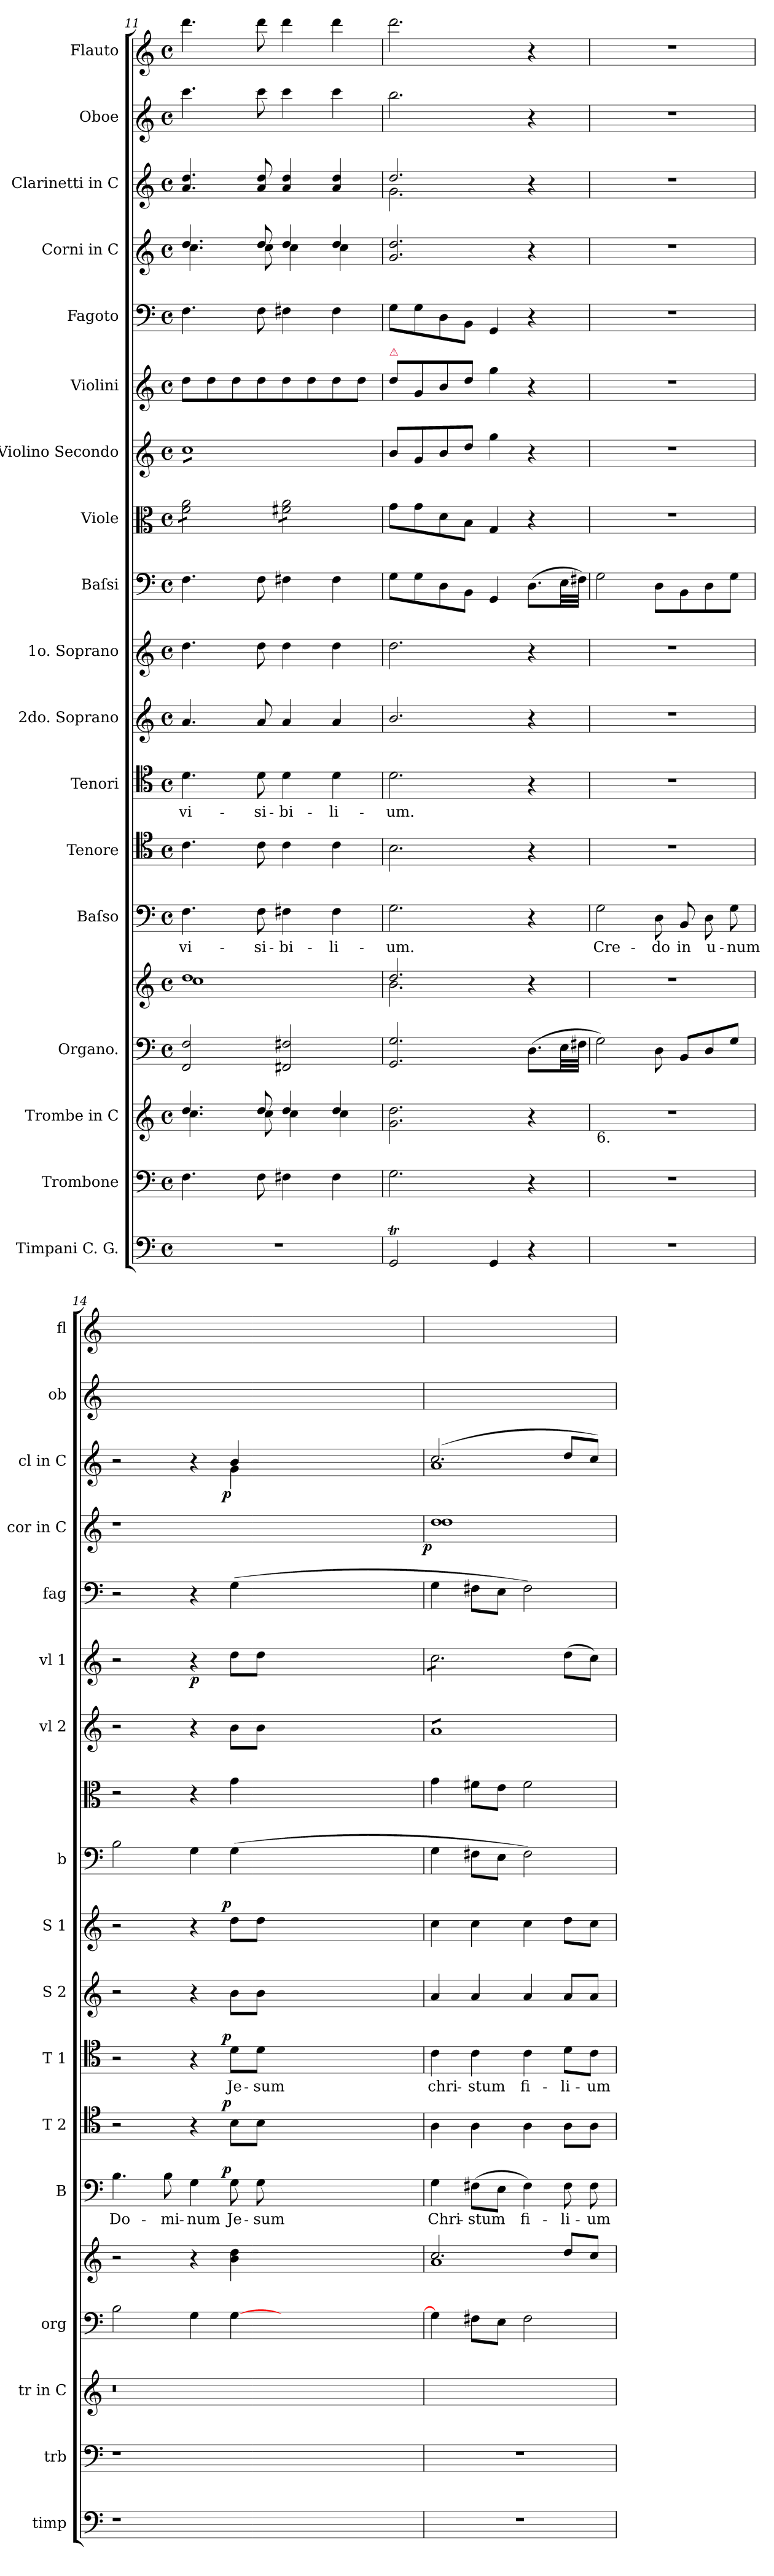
**kern	**kern	**kern	**kern	**kern	**kern	**text	**dynam	**kern	**dynam	**kern	**text	**dynam	**kern	**kern	**dynam	**kern	**kern	**kern	**kern	**dynam	**kern	**kern	**dynam	**kern	**dynam	**kern	**kern
*part18	*part17	*part16	*part15	*part15	*part14	*part14	*part14	*part13	*part13	*part12	*part12	*part12	*part11	*part10	*part10	*part9	*part8	*part7	*part6	*part6	*part5	*part4	*part4	*part3	*part3	*part2	*part1
*staff19	*staff18	*staff17	*staff16	*staff15	*staff14	*staff14	*staff14	*staff13	*staff13	*staff12	*staff12	*staff12	*staff11	*staff10	*staff10	*staff9	*staff8	*staff7	*staff6	*staff6	*staff5	*staff4	*staff4	*staff3	*staff3	*staff2	*staff1
*I"Timpani C. G.	*I"Trombone	*I"Trombe in C	*I"Organo.	*	*I"Baſso	*	*	*I"Tenore	*	*I"Tenori	*	*	*I"2do. Soprano	*I"1o. Soprano	*	*I"Baſsi	*I"Viole	*I"Violino Secondo	*I"Violini	*	*I"Fagoto	*I"Corni in C	*	*I"Clarinetti in C	*	*I"Oboe	*I"Flauto
*I'timp	*I'trb	*I'tr in C	*I'org	*	*I'B	*	*	*I'T 2	*	*I'T 1	*	*	*I'S 2	*I'S 1	*	*I'b	*	*I'vl 2	*I'vl 1	*	*I'fag	*I'cor in C	*	*I'cl in C	*	*I'ob	*I'fl
*clefF4	*clefF4	*clefG2	*clefF4	*clefG2	*clefF4	*	*	*clefC4	*	*clefC4	*	*	*clefG2	*clefG2	*	*clefF4	*clefC3	*clefG2	*clefG2	*	*clefF4	*clefG2	*	*clefG2	*	*clefG2	*clefG2
*k[]	*k[]	*k[]	*k[]	*k[]	*k[]	*	*	*k[]	*	*k[]	*	*	*k[]	*k[]	*	*k[]	*k[]	*k[]	*k[]	*	*k[]	*k[]	*	*k[]	*	*k[]	*k[]
*M4/4	*M4/4	*M4/4	*M4/4	*M4/4	*M4/4	*	*	*M4/4	*	*M4/4	*	*	*M4/4	*M4/4	*	*M4/4	*M4/4	*M4/4	*M4/4	*	*M4/4	*M4/4	*	*M4/4	*	*M4/4	*M4/4
*met(c)	*met(c)	*met(c)	*met(c)	*met(c)	*met(c)	*	*	*met(c)	*	*met(c)	*	*	*met(c)	*met(c)	*	*met(c)	*met(c)	*met(c)	*met(c)	*	*met(c)	*met(c)	*	*met(c)	*	*met(c)	*met(c)
=11	=11	=11	=11	=11	=11	=11	=11	=11	=11	=11	=11	=11	=11	=11	=11	=11	=11	=11	=11	=11	=11	=11	=11	=11	=11	=11	=11
*	*	*^	*	*^	*	*	*	*	*	*	*	*	*	*	*	*	*	*	*	*	*	*^	*	*	*	*	*
*	*	*	*	*	*	*	*	*	*	*	*	*	*	*	*	*	*	*	*tremolo	*	*	*	*	*	*	*	*	*	*	*
*	*	*	*	*	*	*	*	*	*	*	*	*	*	*	*	*	*	*	*	*tremolo	*	*	*	*	*	*	*	*	*	*
1r	4.F\	4.dd/	4.cc\	2FF/ 2F/	1dd	1cc	4.F\	-vi-	.	4.c\	.	4.d\	-vi-	.	4.a/	4.dd\	.	4.F\	8f\ 8a\L	8cc\L	8dd\L	.	4.F\	4.dd/	4.cc\	.	4.a/ 4.dd/	.	4.ccc\	4.ddd\
.	.	.	.	.	.	.	.	.	.	.	.	.	.	.	.	.	.	.	8f\ 8a\	8cc\	8dd\	.	.	.	.	.	.	.	.	.
.	.	.	.	.	.	.	.	.	.	.	.	.	.	.	.	.	.	.	8f\ 8a\	8cc\	8dd\	.	.	.	.	.	.	.	.	.
.	8F\	8dd/	8cc\	.	.	.	8F\	-si-	.	8c\	.	8d\	-si-	.	8a/	8dd\	.	8F\	8f\ 8a\J	8cc\	8dd\	.	8F\	8dd/	8cc\	.	8a/ 8dd/	.	8ccc\	8ddd\
.	4F#X\	4dd/	4cc\	2FF#X/ 2F#X/	.	.	4F#X\	-bi-	.	4c\	.	4d\	-bi-	.	4a/	4dd\	.	4F#X\	8f#X\ 8a\L	8cc\	8dd\	.	4F#X\	4dd/	4cc\	.	4a/ 4dd/	.	4ccc\	4ddd\
.	.	.	.	.	.	.	.	.	.	.	.	.	.	.	.	.	.	.	8f#X\ 8a\	8cc\	8dd\	.	.	.	.	.	.	.	.	.
.	4F#\	4dd/	4cc\	.	.	.	4F#\	-li-	.	4c\	.	4d\	-li-	.	4a/	4dd\	.	4F#\	8f#X\ 8a\	8cc\	8dd\	.	4F#\	4dd/	4cc\	.	4a/ 4dd/	.	4ccc\	4ddd\
.	.	.	.	.	.	.	.	.	.	.	.	.	.	.	.	.	.	.	8f#X\ 8a\J	8cc\J	8dd\J	.	.	.	.	.	.	.	.	.
*	*	*	*	*	*	*	*	*	*	*	*	*	*	*	*	*	*	*	*	*Xtremolo	*	*	*	*	*	*	*	*	*	*
*	*	*	*	*	*	*	*	*	*	*	*	*	*	*	*	*	*	*	*Xtremolo	*	*	*	*	*	*	*	*	*	*	*
*	*	*v	*v	*	*	*	*	*	*	*	*	*	*	*	*	*	*	*	*	*	*	*	*	*v	*v	*	*	*	*	*
=12	=12	=12	=12	=12	=12	=12	=12	=12	=12	=12	=12	=12	=12	=12	=12	=12	=12	=12	=12	=12	=12	=12	=12	=12	=12	=12	=12	=12
*	*	*	*	*	*	*	*	*	*	*	*	*	*	*	*	*	*	*	*	*	*	*	*	*	*^	*	*	*
!	!	!	!	!	!	!	!	!	!	!	!	!	!	!	!	!	!	!	!	!LO:TX:a:color=crimson:t=⚠	!	!	!	!	!	!	!	!	!
2GGT/	2.G\	2.g\ 2.dd\	2.GG/ 2.G/	2.dd/	2.b\	2.G\	-um.	.	2.B\	.	2.d\	-um.	.	2.b/	2.dd\	.	8G\L	8g\L	8b/L	8dd\L	.	8G\L	2.g/ 2.dd/	.	2.dd/	2.g\	.	2.bb\	2.ddd\
.	.	.	.	.	.	.	.	.	.	.	.	.	.	.	.	.	8G\	8g\	8g/	8g/	.	8G\	.	.	.	.	.	.	.
.	.	.	.	.	.	.	.	.	.	.	.	.	.	.	.	.	8D\	8d\	8b/	8b/	.	8D\	.	.	.	.	.	.	.
.	.	.	.	.	.	.	.	.	.	.	.	.	.	.	.	.	8BB\J	8B\J	8dd/J	8dd/J	.	8BB\J	.	.	.	.	.	.	.
4GG/	.	.	.	.	.	.	.	.	.	.	.	.	.	.	.	.	4GG/	4G/	4gg\	4gg\	.	4GG/	.	.	.	.	.	.	.
4r	4r	4r	(8.D\L	4r	4ryy	4r	.	.	4r	.	4r	.	.	4r	4r	.	(8.D\L	4r	4r	4r	.	4r	4r	.	4r	4ryy	.	4r	4r
.	.	.	32E\LL	.	.	.	.	.	.	.	.	.	.	.	.	.	32E\LL	.	.	.	.	.	.	.	.	.	.	.	.
.	.	.	32F#X\JJJ	.	.	.	.	.	.	.	.	.	.	.	.	.	32F#X\JJJ)	.	.	.	.	.	.	.	.	.	.	.	.
*	*	*	*	*v	*v	*	*	*	*	*	*	*	*	*	*	*	*	*	*	*	*	*	*	*	*v	*v	*	*	*
=13	=13	=13	=13	=13	=13	=13	=13	=13	=13	=13	=13	=13	=13	=13	=13	=13	=13	=13	=13	=13	=13	=13	=13	=13	=13	=13	=13
!	!	!LO:TX:b:t=6.	!	!	!	!	!	!	!	!	!	!	!	!	!	!	!	!	!	!	!	!	!	!	!	!	!
1r	1r	1r	2G\)	1r	2G\	Cre-	.	1r	.	1r	.	.	1r	1r	.	2G\	1r	1r	1r	.	1r	1r	.	1r	.	1r	1r
.	.	.	8D\	.	8D\	-do	.	.	.	.	.	.	.	.	.	8D\L	.	.	.	.	.	.	.	.	.	.	.
.	.	.	8BB/L	.	8BB/	in	.	.	.	.	.	.	.	.	.	8BB\	.	.	.	.	.	.	.	.	.	.	.
.	.	.	8D/	.	8D\	u-	.	.	.	.	.	.	.	.	.	8D\	.	.	.	.	.	.	.	.	.	.	.
.	.	.	8G/J	.	8G\	-num	.	.	.	.	.	.	.	.	.	8G\J	.	.	.	.	.	.	.	.	.	.	.
=14	=14	=14	=14	=14	=14	=14	=14	=14	=14	=14	=14	=14	=14	=14	=14	=14	=14	=14	=14	=14	=14	=14	=14	=14	=14	=14	=14
*	*	*	*	*	*	*	*	*	*	*	*	*	*	*	*	*	*	*	*	*	*	*	*	*^	*	*	*
1r	1r	0.r	2B\	2r	4.B\	Do-	.	2r	.	2r	.	.	2r	2r	.	2B\	2r	2r	2r	.	2r	1r	.	2r	2ryy	.	1ryy	1ryy
.	.	.	.	.	8B\	-mi-	.	.	.	.	.	.	.	.	.	.	.	.	.	.	.	.	.	.	.	.	.	.
.	.	.	4G\	4r	4G\	-num	.	4r	.	4r	.	.	4r	4r	.	4G\	4r	4r	4r	p	4r	.	.	4r	4ryy	.	.	.
!	!	!	!	!	!	!	!LO:DY:a:rj	!	!LO:DY:a:rj	!	!	!LO:DY:a:rj	!	!	!LO:DY:a:rj	!	!	!	!	!	!	!	!	!	!	!LO:DY:rj	!	!
.	.	.	[4G\	4b\ 4dd\	8G\	Je-	p	8B\L	p	8d\L	Je-	p	8b\L	8dd\L	p	(4G\	4g\	8b\L	8dd\L	.	(4G\	.	.	4b/	4g\	p	.	.
.	.	.	.	.	8G\	-sum	.	8B\J	.	8d\J	-sum	.	8b\J	8dd\J	.	.	.	8b\J	8dd\J	.	.	.	.	.	.	.	.	.
0ryy	0ryy	.	0ryy	0ryy	0ryy	.	.	0ryy	.	0ryy	.	.	0ryy	0ryy	.	0ryy	0ryy	0ryy	0ryy	.	0ryy	0ryy	.	0ryy	0ryy	.	0ryy	0ryy
=15	=15	=15	=15	=15	=15	=15	=15	=15	=15	=15	=15	=15	=15	=15	=15	=15	=15	=15	=15	=15	=15	=15	=15	=15	=15	=15	=15	=15
*	*	*	*	*^	*	*	*	*	*	*	*	*	*	*	*	*	*	*	*	*	*	*^	*	*	*	*	*	*
!	!	!	!	!	!	!	!	!	!	!	!	!	!	!	!	!	!	!	!	!	!	!	!	!	!LO:DY:rj	!	!	!	!	!
*	*	*	*	*	*	*	*	*	*	*	*	*	*	*	*	*	*	*	*tremolo	*	*	*	*	*	*	*	*	*	*	*
*	*	*	*	*	*	*	*	*	*	*	*	*	*	*	*	*	*	*	*	*tremolo	*	*	*	*	*	*	*	*	*	*
1r	1r	1ryy	4G\]	2.cc/	1a	4G\	Chri-	.	4A\	.	4c\	chri-	.	4a/	4cc\	.	4G\	4g\	8a/L	8cc\L	.	4G\	1dd	1dd	p	(2.cc/	1a	.	1ryy	1ryy
.	.	.	.	.	.	.	.	.	.	.	.	.	.	.	.	.	.	.	8a/	8cc\	.	.	.	.	.	.	.	.	.	.
.	.	.	8F#X\L	.	.	(8F#X\L	-stum	.	4A\	.	4c\	-stum	.	4a/	4cc\	.	8F#X\L	8f#X\L	8a/	8cc\	.	8F#X\L	.	.	.	.	.	.	.	.
.	.	.	8E\J	.	.	8E\J	.	.	.	.	.	.	.	.	.	.	8E\J	8e\J	8a/	8cc\	.	8E\J	.	.	.	.	.	.	.	.
.	.	.	2F#\	.	.	4F#\)	fi-	.	4A\	.	4c\	fi-	.	4a/	4cc\	.	2F#\)	2f#\	8a/	8cc\	.	2F#\)	.	.	.	.	.	.	.	.
.	.	.	.	.	.	.	.	.	.	.	.	.	.	.	.	.	.	.	8a/	8cc\J	.	.	.	.	.	.	.	.	.	.
*	*	*	*	*	*	*	*	*	*	*	*	*	*	*	*	*	*	*	*	*Xtremolo	*	*	*	*	*	*	*	*	*	*
.	.	.	.	8dd/L	.	8F#\	-li-	.	8A\L	.	8d\L	-li-	.	8a/L	8dd\L	.	.	.	8a/	(8dd\L	.	.	.	.	.	8dd/L	.	.	.	.
.	.	.	.	8cc/J	.	8F#\	-um	.	8A\J	.	8c\J	-um	.	8a/J	8cc\J	.	.	.	8a/J	8cc\J)	.	.	.	.	.	8cc/J)	.	.	.	.
*	*	*	*	*	*	*	*	*	*	*	*	*	*	*	*	*	*	*	*Xtremolo	*	*	*	*	*	*	*	*	*	*	*
*	*	*	*	*	*	*	*	*	*	*	*	*	*	*	*	*	*	*	*	*	*	*	*v	*v	*	*	*	*	*	*
*	*	*	*	*v	*v	*	*	*	*	*	*	*	*	*	*	*	*	*	*	*	*	*	*	*	*v	*v	*	*	*
=	=	=	=	=	=	=	=	=	=	=	=	=	=	=	=	=	=	=	=	=	=	=	=	=	=	=	=
*-	*-	*-	*-	*-	*-	*-	*-	*-	*-	*-	*-	*-	*-	*-	*-	*-	*-	*-	*-	*-	*-	*-	*-	*-	*-	*-	*-
